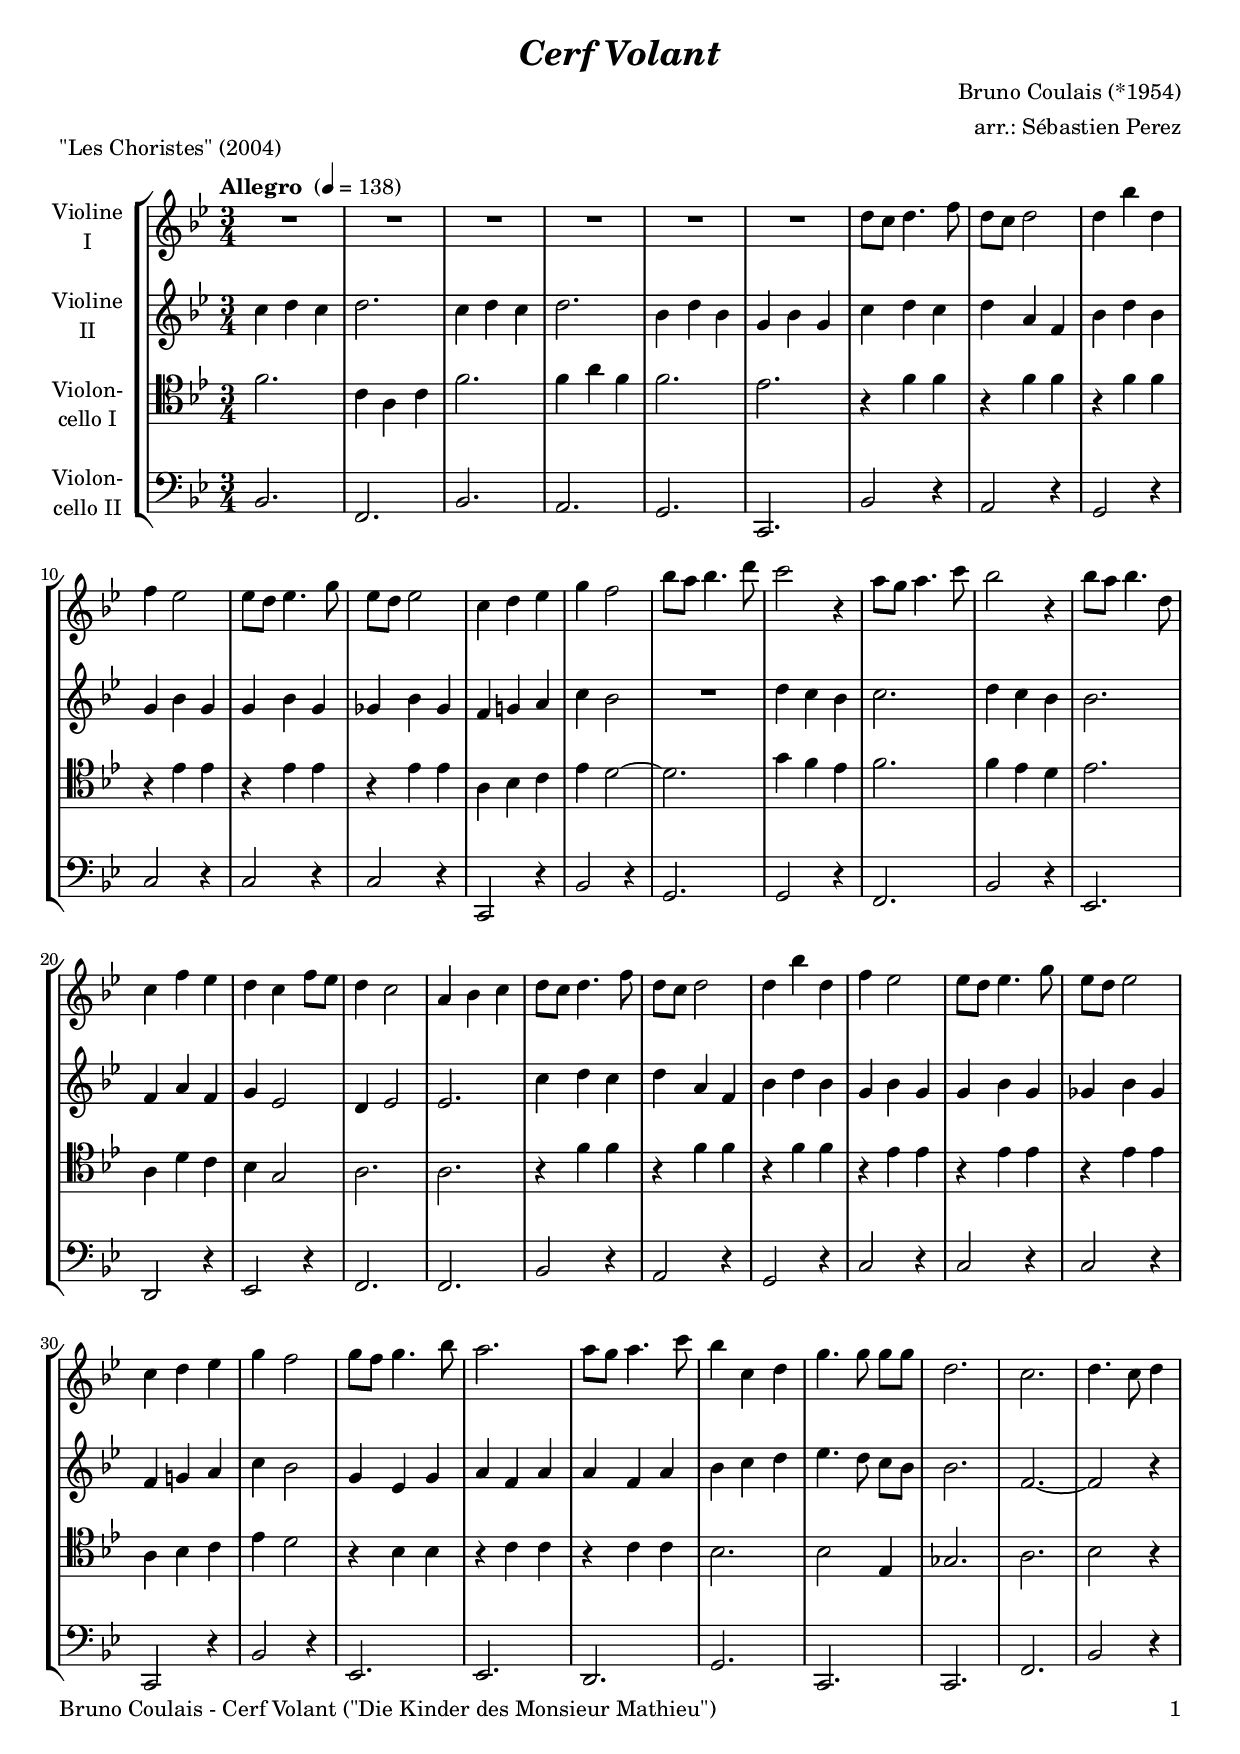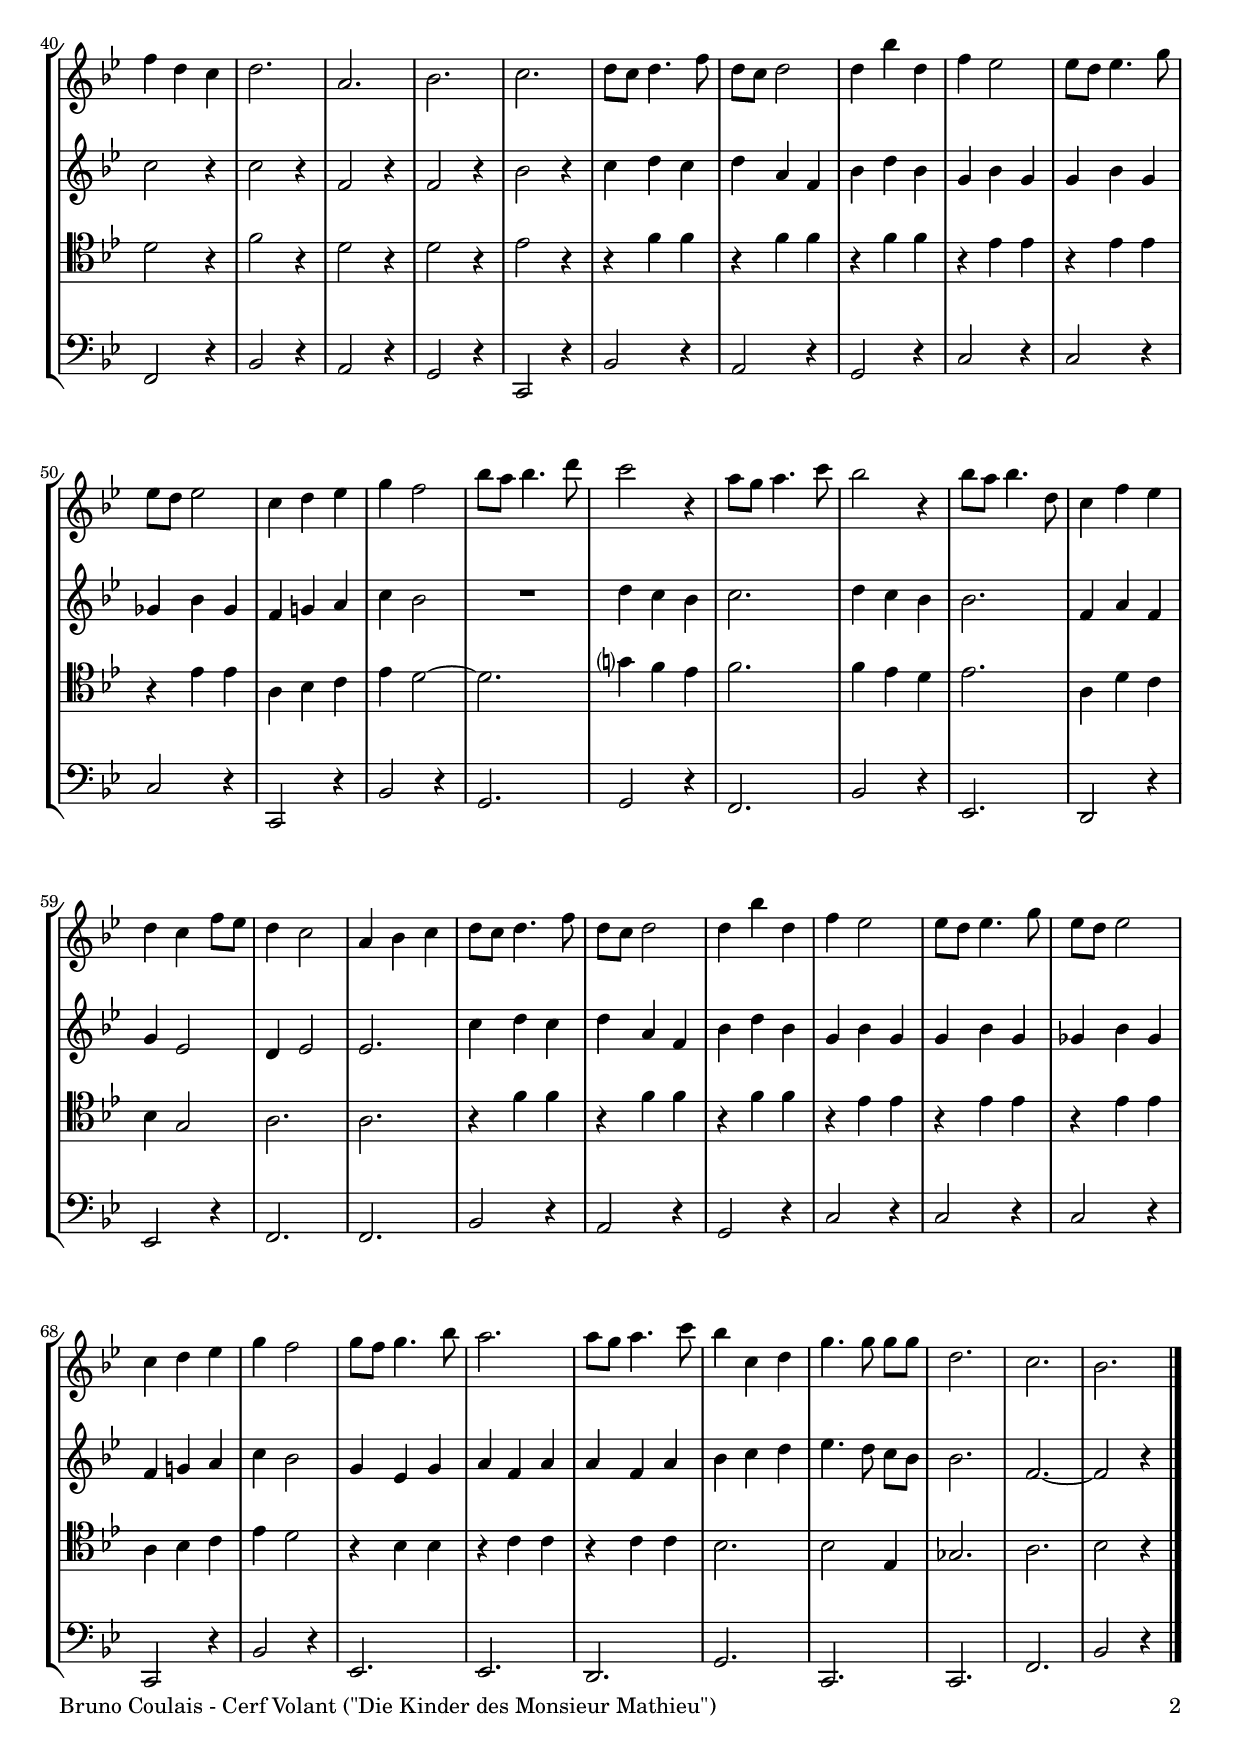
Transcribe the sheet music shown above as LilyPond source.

\version "2.24.4"
\include "deutsch.ly"
  
#(set-global-staff-size 19)

\header {
  title     = \markup \bold \italic "Cerf Volant"
  composer  = "Bruno Coulais (*1954)"
  arranger  = "arr.: Sébastien Perez"
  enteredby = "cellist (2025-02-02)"
  piece     = "\"Les Choristes\" (2004)"
}

voiceconsts = {
  \key f \major
  \time 3/4
  \clef "treble"
%  \numericTimeSignature
  \compressEmptyMeasures
% Set default beaming for all staves
  \set Timing.beamExceptions = #'()
  \set Timing.baseMoment     = #(ly:make-moment 1 4)
  \set Timing.beatStructure  = #'(1 1 1)
  \tempo "Allegro " 4=138
}

mivl = "violin"
miva = "viola"
mivc = "cello"

das = \mark \markup \box \italic "D.S."
fin = \mark \markup \box \italic "Fine"
rit = \mark \markup \box \italic "rit."

va = \relative c'' {
  \voiceconsts

  R2.*6
  a8 g a4. c8
  a g a2
  a4 f' a,
  c b2
  b8 a b4. d8
  b a b2
  g4 a b

  d c2
  f8 e f4. a8
  g2 r4
  e8 d e4. g8
  f2 r4
  f8 e f4. a,8
  g4 c b
  a g c8 b

  a4 g2
  e4 f g
  a8 g a4. c8
  a8 g a2
  a4 f' a,
  c b2
  b8 a b4. d8
  b a b2
  g4 a b

  d c2
  d8 c d4. f8
  e2.
  e8 d e4. g8
  f4 g, a
  d4. d8 d d
  a2.
  g
  a4. g8 a4

  c a g
  a2.
  e
  f
  g
  a8 g a4. c8
  a g a2
  a4 f' a,
  c b2
  b8 a b4. d8

  b a b2
  g4 a b
  d c2
  f8 e f4. a8
  g2 r4
  e8 d e4. g8
  f2 r4
  f8 e f4. a,8

  g4 c b
  a g c8 b
  a4 g2
  e4 f g
  a8 g a4. c8
  a g a2
  a4 f' a,
  c b2

  b8 a b4. d8
  b a b2
  g4 a b
  d c2
  d8 c d4. f8
  e2.
  e8 d e4. g8
  f4 g, a

  d4. d8 d d
  a2.
  g
  f \bar "|."
}

vb = \relative c'' {
  \voiceconsts

  g4 a g
  a2.
  g4 a g
  a2.
  f4 a f
  d f d
  g a g
  a e c
  f a f
  d f d

  d f d
  des f des
  c d! e
  g f2
  R2.
  a4 g f
  g2.
  a4 g f
  f2.
  c4 e c

  d b2
  a4 b2
  b2.
  g'4 a g
  a e c
  f a f
  d f d
  d f d
  des f des
  c d! e

  g f2
  d4 b d
  e c e
  e c e
  f g a
  b4. a8 g f
  f2.
  c~
  c2 r4
  g'2 r4

  g2 r4
  c,2 r4
  c2 r4
  f2 r4
  g a g
  a e c
  f a f
  d f d
  d f d
  des f des

  c d! e
  g f2
  R2.
  a4 g f
  g2.
  a4 g f
  f2.
  c4 e c
  d b2
  a4 b2
  b2.

  g'4 a g
  a e c
  f a f
  d f d
  d f d
  des f des
  c d! e
  g f2
  d4 b d

  e c e
  e c e
  f g a
  b4. a8 g f
  f2.
  c~
  c2 r4 \bar "|."
}

vc = \relative c' {
  \voiceconsts
  \clef "tenor"

  c2.
  g4 e g
  c2.
  c4 e c
  c2.
  b
  r4 c c
  r c c
  r c c
  r b b
  r b b

  r b b
  e, f g
  b a2~
  a2.
  d4 c b
  c2.
  c4 b a
  b2.
  e,4 a g
  f d2
  e2.

  e
  r4 c' c
  r c c
  r c c
  r b b
  r b b
  r b b
  e, f g
  b a2
  r4 f f

  r g g
  r g g
  f2.
  f2 b,4
  des2.
  e
  f2 r4
  a2 r4
  c2 r4
  a2 r4
  a2 r4
  b2 r4
  r c c

  r c c
  r c c
  r b b
  r b b
  r b b
  e, f g
  b a2~
  a2.
  d?4 c b
  c2.

  c4 b a
  b2.
  e,4 a g
  f d2
  e2.
  e
  r4 c' c
  r c c
  r c c
  r b b

  r b b
  r b b
  e, f g
  b a2
  r4 f f
  r g g
  r g g
  f2.
  f2 b,4
  des2.
  e

  f2 r4 \bar "|."
}

vd = \relative c {
  \voiceconsts
  \clef "bass"

  f2.
  c
  f
  e
  d
  g, f'2 r4
  e2 r4
  d2 r4
  g2 r4
  g2 r4
  g2 r4
  g,2 r4
  f'2 r4

  d2.
  d2 r4
  c2.
  f2 r4
  b,2.
  a2 r4
  b2 r4
  c2.
  c
  f2 r4
  e2 r4
  d2 r4
  g2 r4
  g2 r4
  g2 r4

  g,2 r4
  f'2 r4
  b,2.
  b
  a
  d
  g,
  g
  c
  f2 r4
  c2 r4
  f2 r4
  e2 r4
  d2 r4
  g,2 r4

  f'2 r4
  e2 r4
  d2 r4
  g2 r4
  g2 r4
  g2 r4
  g,2 r4
  f'2 r4
  d2.
  d2 r4
  c2.
  f2 r4
  b,2.
  a2 r4

  b2 r4
  c2.
  c
  f2 r4
  e2 r4
  d2 r4
  g2 r4
  g2 r4
  g2 r4
  g,2 r4
  f'2 r4
  b,2.
  b
  a

  d
  g,
  g
  c
  f2 r4 \bar "|."
}


music = \new StaffGroup <<
      \new Staff {
	\set Staff.midiInstrument = \mivl
	\set Staff.instrumentName = \markup \center-column { "Violine" "I" }
	\transpose f b { \va }
      }

      \new Staff {
	\set Staff.midiInstrument = \mivl
	\set Staff.instrumentName = \markup \center-column { "Violine" "II" }
	\transpose f b { \vb }
      }

      \new Staff {
	\set Staff.midiInstrument = \mivc
	\set Staff.instrumentName = \markup \center-column { "Violon-" "cello I" }
	\transpose f b { \vc }
      }

      \new Staff {
	\set Staff.midiInstrument = \mivc
	\set Staff.instrumentName = \markup \center-column { "Violon-" "cello II" }
	\transpose f b, { \vd }
      }
>>

\book {
  \paper {
    print-page-number = ##t
    print-first-page-number = ##t
    ragged-last-bottom = ##f
    oddHeaderMarkup = \markup \null
    evenHeaderMarkup = \markup \null
    oddFooterMarkup = \markup {
      \fill-line {
        \if \should-print-page-number
        "Bruno Coulais - Cerf Volant (\"Die Kinder des Monsieur Mathieu\")" \fromproperty #'page:page-number-string
      }
    }
    evenFooterMarkup = \oddFooterMarkup
  } \score {
    \music
    \layout {}
  }

  \score {
    \unfoldRepeats \music

    \midi {
      \context {
        \Score
      }
    }
  }
}
